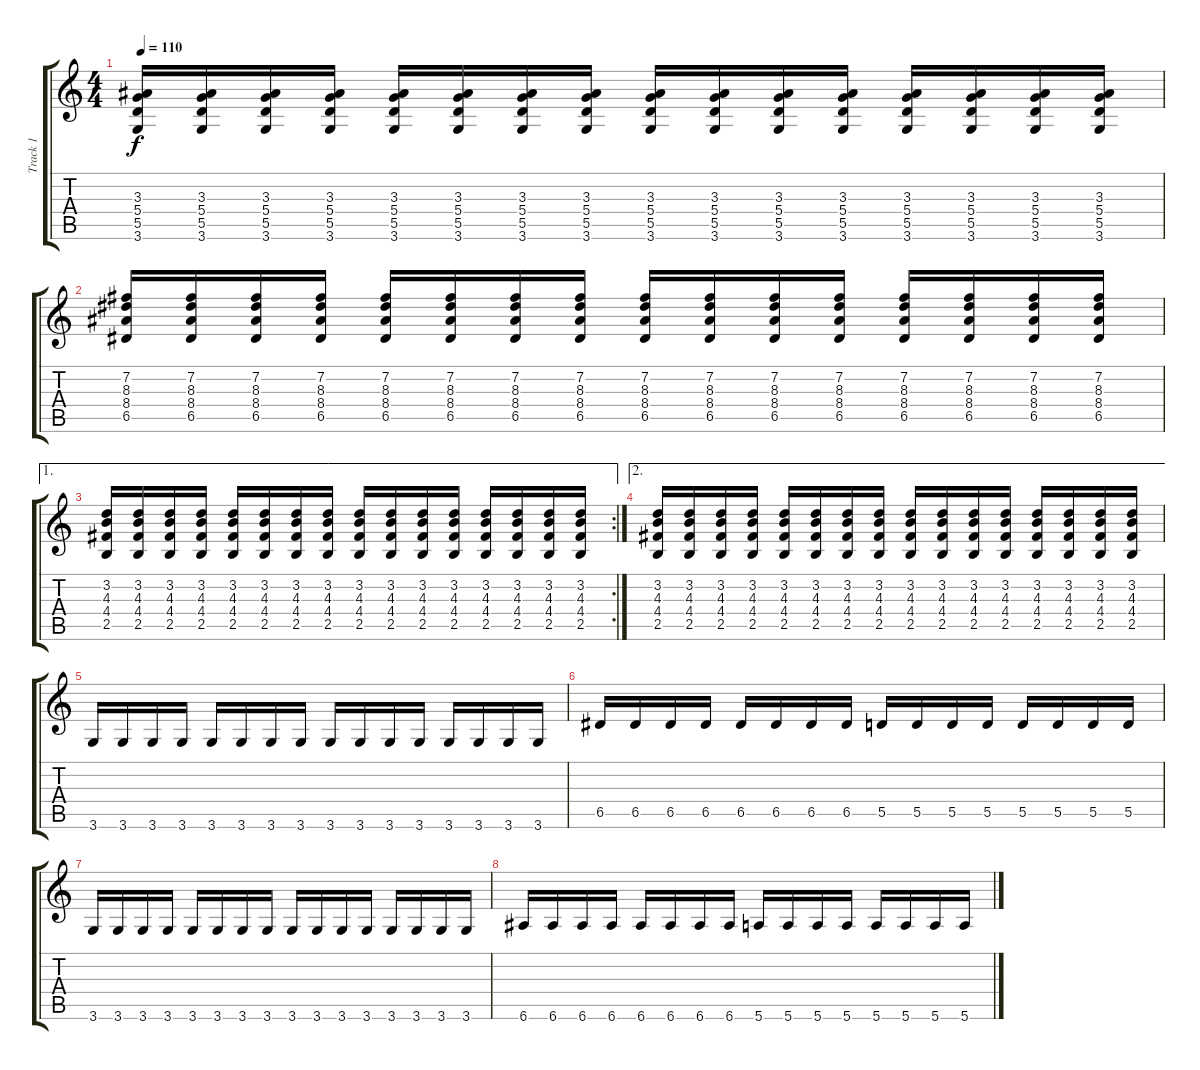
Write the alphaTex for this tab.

\track ("Track 1" "Track 1") {instrument distortionguitar}
\staff {score tabs}
\tuning (E4 B3 G3 D3 A2 E2) {hide}
\ts (4 4)
\tempo 110
\clef g2
\ks c
(3.3 5.4 5.5 3.6).16{dy f} (3.3 5.4 5.5 3.6).16 (3.3 5.4 5.5 3.6).16 (3.3 5.4 5.5 3.6).16 (3.3 5.4 5.5 3.6).16 (3.3 5.4 5.5 3.6).16 (3.3 5.4 5.5 3.6).16 (3.3 5.4 5.5 3.6).16 (3.3 5.4 5.5 3.6).16 (3.3 5.4 5.5 3.6).16 (3.3 5.4 5.5 3.6).16 (3.3 5.4 5.5 3.6).16 (3.3 5.4 5.5 3.6).16 (3.3 5.4 5.5 3.6).16 (3.3 5.4 5.5 3.6).16 (3.3 5.4 5.5 3.6).16 |
(7.2 8.3 8.4 6.5).16 (7.2 8.3 8.4 6.5).16 (7.2 8.3 8.4 6.5).16 (7.2 8.3 8.4 6.5).16 (7.2 8.3 8.4 6.5).16 (7.2 8.3 8.4 6.5).16 (7.2 8.3 8.4 6.5).16 (7.2 8.3 8.4 6.5).16 (7.2 8.3 8.4 6.5).16 (7.2 8.3 8.4 6.5).16 (7.2 8.3 8.4 6.5).16 (7.2 8.3 8.4 6.5).16 (7.2 8.3 8.4 6.5).16 (7.2 8.3 8.4 6.5).16 (7.2 8.3 8.4 6.5).16 (7.2 8.3 8.4 6.5).16 |
\ae 1
\rc 2
(3.2 4.3 4.4 2.5).16 (3.2 4.3 4.4 2.5).16 (3.2 4.3 4.4 2.5).16 (3.2 4.3 4.4 2.5).16 (3.2 4.3 4.4 2.5).16 (3.2 4.3 4.4 2.5).16 (3.2 4.3 4.4 2.5).16 (3.2 4.3 4.4 2.5).16 (3.2 4.3 4.4 2.5).16 (3.2 4.3 4.4 2.5).16 (3.2 4.3 4.4 2.5).16 (3.2 4.3 4.4 2.5).16 (3.2 4.3 4.4 2.5).16 (3.2 4.3 4.4 2.5).16 (3.2 4.3 4.4 2.5).16 (3.2 4.3 4.4 2.5).16 |
\ae 2
(3.2 4.3 4.4 2.5).16 (3.2 4.3 4.4 2.5).16 (3.2 4.3 4.4 2.5).16 (3.2 4.3 4.4 2.5).16 (3.2 4.3 4.4 2.5).16 (3.2 4.3 4.4 2.5).16 (3.2 4.3 4.4 2.5).16 (3.2 4.3 4.4 2.5).16 (3.2 4.3 4.4 2.5).16 (3.2 4.3 4.4 2.5).16 (3.2 4.3 4.4 2.5).16 (3.2 4.3 4.4 2.5).16 (3.2 4.3 4.4 2.5).16 (3.2 4.3 4.4 2.5).16 (3.2 4.3 4.4 2.5).16 (3.2 4.3 4.4 2.5).16 |
3.6.16 3.6.16 3.6.16 3.6.16 3.6.16 3.6.16 3.6.16 3.6.16 3.6.16 3.6.16 3.6.16 3.6.16 3.6.16 3.6.16 3.6.16 3.6.16 |
6.5.16 6.5.16 6.5.16 6.5.16 6.5.16 6.5.16 6.5.16 6.5.16 5.5.16 5.5.16 5.5.16 5.5.16 5.5.16 5.5.16 5.5.16 5.5.16 |
3.6.16 3.6.16 3.6.16 3.6.16 3.6.16 3.6.16 3.6.16 3.6.16 3.6.16 3.6.16 3.6.16 3.6.16 3.6.16 3.6.16 3.6.16 3.6.16 |
6.6.16 6.6.16 6.6.16 6.6.16 6.6.16 6.6.16 6.6.16 6.6.16 5.6.16 5.6.16 5.6.16 5.6.16 5.6.16 5.6.16 5.6.16 5.6.16
